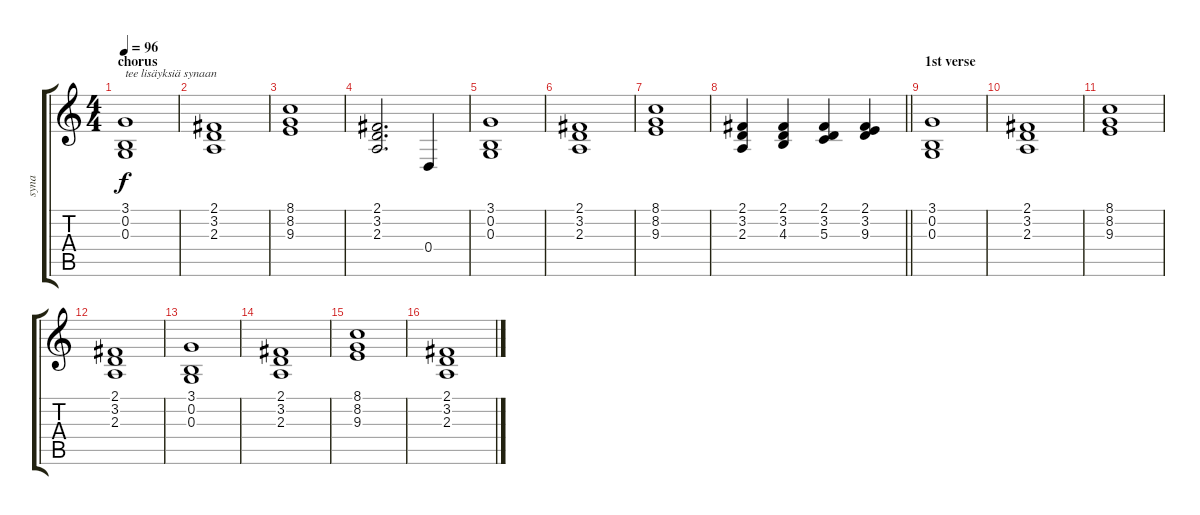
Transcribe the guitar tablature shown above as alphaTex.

\track ("syna" "syna") {instrument drawbarorgan}
\staff {score tabs}
\tuning (E4 B3 G3 D3 A2 E2) {hide}
\ts (4 4)
\section ("" "chorus")
\tempo 96
\clef g2
\ks c
(3.1 0.2 0.3).1{txt "tee lisäyksiä synaan" dy f instrument drawbarorgan} |
(2.1 3.2 2.3).1 |
(8.1 8.2 9.3).1 |
(2.1 3.2 2.3).2{d} 0.4.4 |
(3.1 0.2 0.3).1 |
(2.1 3.2 2.3).1 |
(8.1 8.2 9.3).1 |
\barLineRight lightlight
(2.1 3.2 2.3).4 (2.1 3.2 4.3).4 (2.1 3.2 5.3).4 (2.1 3.2 9.3).4 |
\section ("" "1st verse")
(3.1 0.2 0.3).1 |
(2.1 3.2 2.3).1 |
(8.1 8.2 9.3).1 |
(2.1 3.2 2.3).1 |
(3.1 0.2 0.3).1 |
(2.1 3.2 2.3).1 |
(8.1 8.2 9.3).1 |
(2.1 3.2 2.3).1
